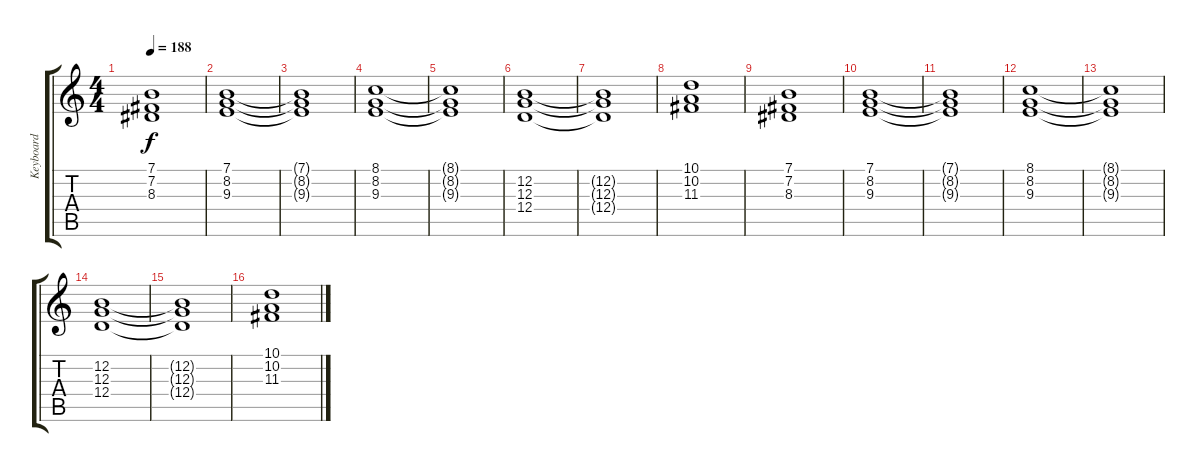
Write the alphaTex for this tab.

\track ("Keyboard" "Keyboard") {instrument synthstrings1}
\staff {score tabs}
\tuning (E4 B3 G3 D3 A2 E2) {hide}
\ts (4 4)
\tempo 188
\clef g2
\ks c
(7.1 7.2 8.3).1{dy f} |
(7.1 8.2 9.3).1 |
(7.1{t} 8.2{t} 9.3{t}).1 |
(8.1 8.2 9.3).1 |
(8.1{t} 8.2{t} 9.3{t}).1 |
(12.2 12.3 12.4).1 |
(12.2{t} 12.3{t} 12.4{t}).1 |
(10.1 10.2 11.3).1 |
(7.1 7.2 8.3).1 |
(7.1 8.2 9.3).1 |
(7.1{t} 8.2{t} 9.3{t}).1 |
(8.1 8.2 9.3).1 |
(8.1{t} 8.2{t} 9.3{t}).1 |
(12.2 12.3 12.4).1 |
(12.2{t} 12.3{t} 12.4{t}).1 |
(10.1 10.2 11.3).1
